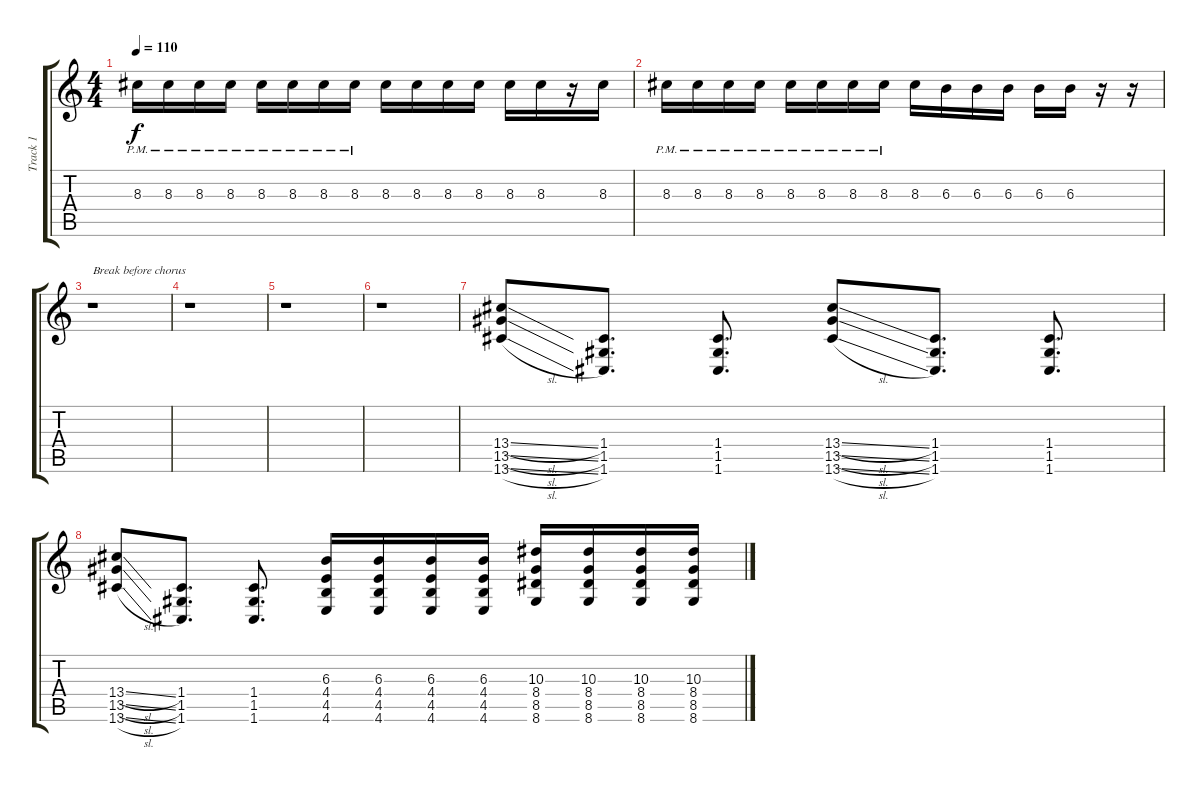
\track ("Track 1" "Track 1") {instrument overdrivenguitar}
\staff {score tabs}
\tuning (D4 A3 F3 C3 G2 C2) {hide}
\ts (4 4)
\tempo 110
\clef g2
\ks c
8.3{pm}.16{dy f} 8.3{pm}.16 8.3{pm}.16 8.3{pm}.16 8.3{pm}.16 8.3{pm}.16 8.3{pm}.16 8.3{pm}.16 8.3.16 8.3.16 8.3.16 8.3.16 8.3.16 8.3.16 r.16 8.3.16 |
8.3{pm}.16 8.3{pm}.16 8.3{pm}.16 8.3{pm}.16 8.3{pm}.16 8.3{pm}.16 8.3{pm}.16 8.3{pm}.16 8.3.16 6.3.16 6.3.16 6.3.16 6.3.16 6.3.16 r.16 r.16 |
r.1{txt "Break before chorus"} |
r.1 |
r.1 |
r.1 |
(13.4{sl} 13.5{sl} 13.6{sl}).8 (1.4 1.5 1.6).8{d} (1.4 1.5 1.6).8{d} (13.4{sl} 13.5{sl} 13.6{sl}).8 (1.4 1.5 1.6).8{d} (1.4 1.5 1.6).8{d} |
(13.4{sl} 13.5{sl} 13.6{sl}).8 (1.4 1.5 1.6).8{d} (1.4 1.5 1.6).8{d} (6.3 4.4 4.5 4.6).16 (6.3 4.4 4.5 4.6).16 (6.3 4.4 4.5 4.6).16 (6.3 4.4 4.5 4.6).16 (10.3 8.4 8.5 8.6).16 (10.3 8.4 8.5 8.6).16 (10.3 8.4 8.5 8.6).16 (10.3 8.4 8.5 8.6).16
